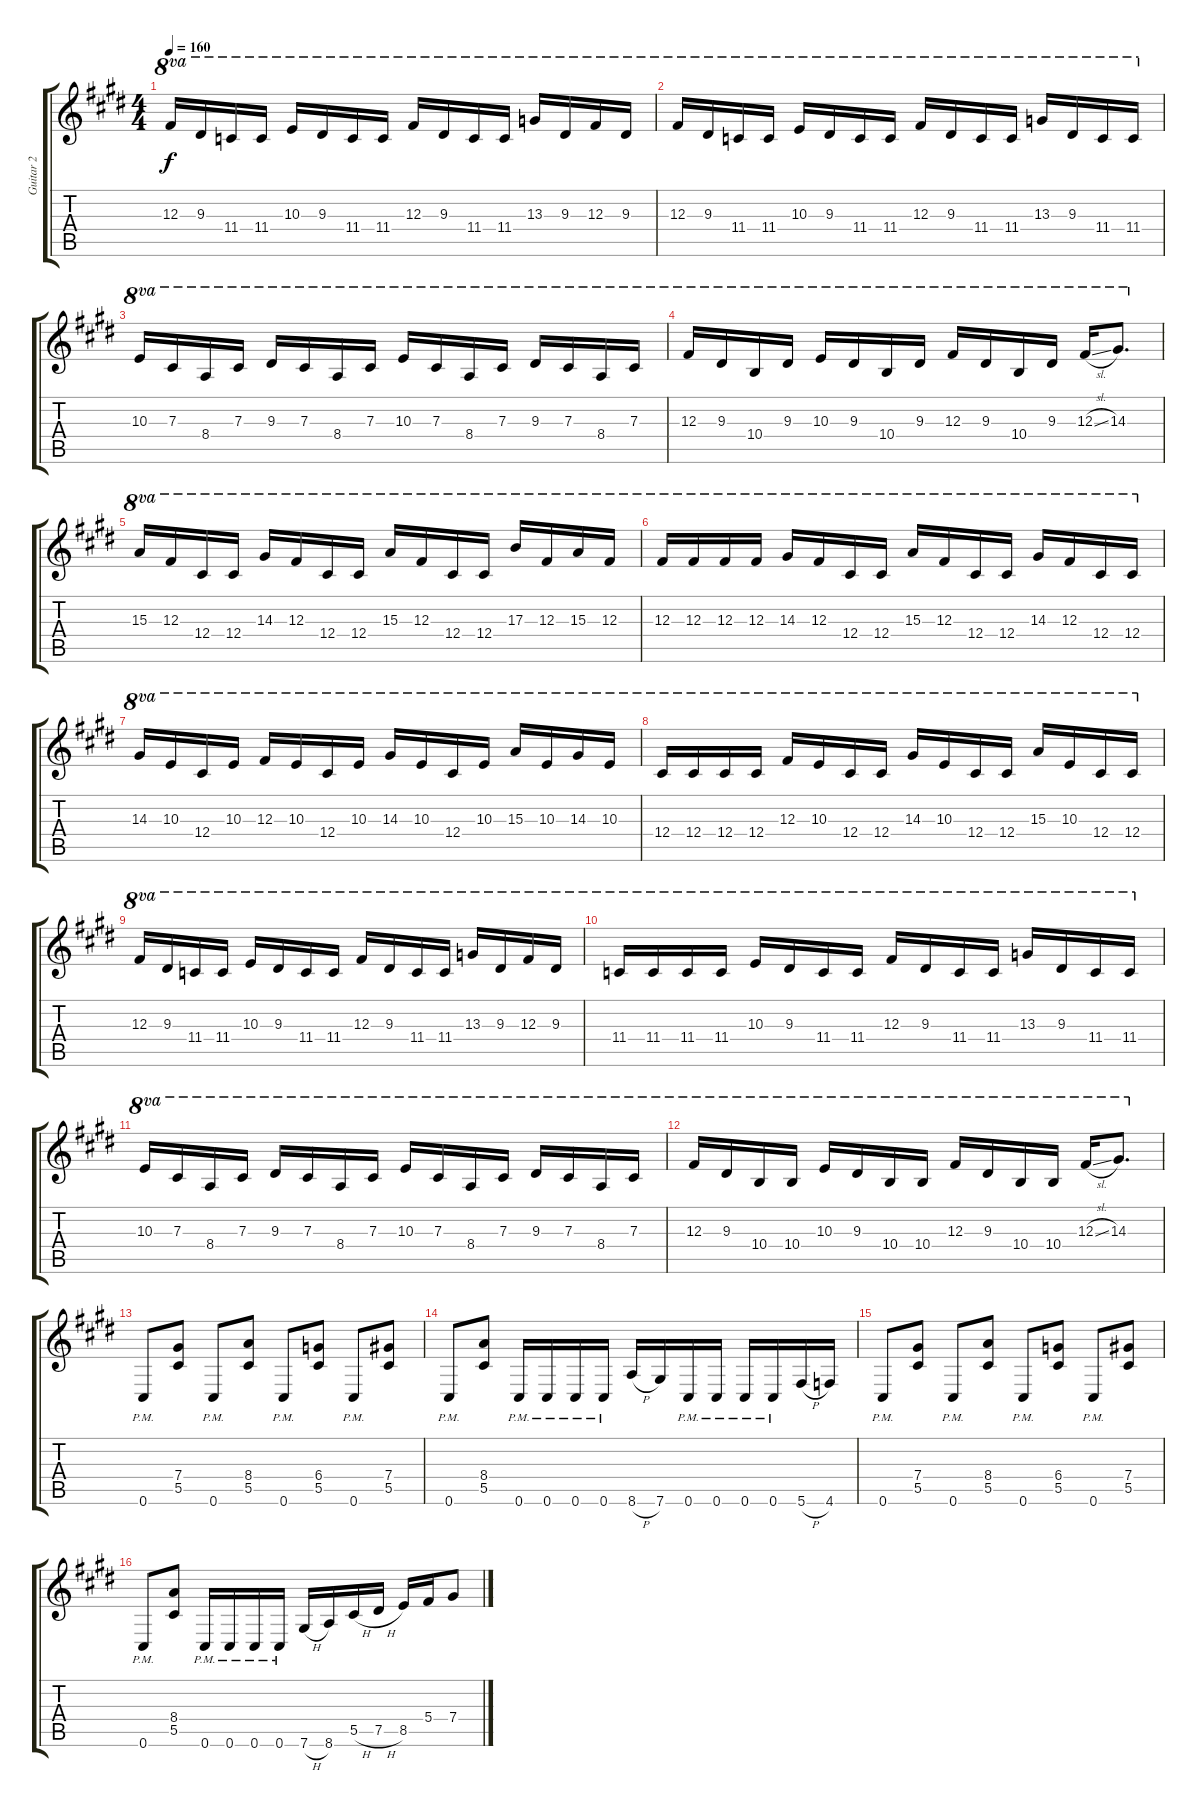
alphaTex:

\track ("Guitar 2" "Guitar 2") {instrument distortionguitar}
\staff {score tabs}
\tuning (Eb4 Bb3 Gb3 Db3 Ab2 Db2) {hide}
\ts (4 4)
\tempo 160
\clef g2
\ks e
12.3.16{ot 8va dy f} 9.3.16{ot 8va} 11.4.16{ot 8va} 11.4.16{ot 8va} 10.3.16{ot 8va} 9.3.16{ot 8va} 11.4.16{ot 8va} 11.4.16{ot 8va} 12.3.16{ot 8va} 9.3.16{ot 8va} 11.4.16{ot 8va} 11.4.16{ot 8va} 13.3.16{ot 8va} 9.3.16{ot 8va} 12.3.16{ot 8va} 9.3.16{ot 8va} |
12.3.16{ot 8va} 9.3.16{ot 8va} 11.4.16{ot 8va} 11.4.16{ot 8va} 10.3.16{ot 8va} 9.3.16{ot 8va} 11.4.16{ot 8va} 11.4.16{ot 8va} 12.3.16{ot 8va} 9.3.16{ot 8va} 11.4.16{ot 8va} 11.4.16{ot 8va} 13.3.16{ot 8va} 9.3.16{ot 8va} 11.4.16{ot 8va} 11.4.16{ot 8va} |
10.3.16{ot 8va} 7.3.16{ot 8va} 8.4.16{ot 8va} 7.3.16{ot 8va} 9.3.16{ot 8va} 7.3.16{ot 8va} 8.4.16{ot 8va} 7.3.16{ot 8va} 10.3.16{ot 8va} 7.3.16{ot 8va} 8.4.16{ot 8va} 7.3.16{ot 8va} 9.3.16{ot 8va} 7.3.16{ot 8va} 8.4.16{ot 8va} 7.3.16{ot 8va} |
12.3.16{ot 8va} 9.3.16{ot 8va} 10.4.16{ot 8va} 9.3.16{ot 8va} 10.3.16{ot 8va} 9.3.16{ot 8va} 10.4.16{ot 8va} 9.3.16{ot 8va} 12.3.16{ot 8va} 9.3.16{ot 8va} 10.4.16{ot 8va} 9.3.16{ot 8va} 12.3{sl}.16{ot 8va} 14.3.8{d ot 8va} |
15.3.16{ot 8va} 12.3.16{ot 8va} 12.4.16{ot 8va} 12.4.16{ot 8va} 14.3.16{ot 8va} 12.3.16{ot 8va} 12.4.16{ot 8va} 12.4.16{ot 8va} 15.3.16{ot 8va} 12.3.16{ot 8va} 12.4.16{ot 8va} 12.4.16{ot 8va} 17.3.16{ot 8va} 12.3.16{ot 8va} 15.3.16{ot 8va} 12.3.16{ot 8va} |
12.3.16{ot 8va} 12.3.16{ot 8va} 12.3.16{ot 8va} 12.3.16{ot 8va} 14.3.16{ot 8va} 12.3.16{ot 8va} 12.4.16{ot 8va} 12.4.16{ot 8va} 15.3.16{ot 8va} 12.3.16{ot 8va} 12.4.16{ot 8va} 12.4.16{ot 8va} 14.3.16{ot 8va} 12.3.16{ot 8va} 12.4.16{ot 8va} 12.4.16{ot 8va} |
14.3.16{ot 8va} 10.3.16{ot 8va} 12.4.16{ot 8va} 10.3.16{ot 8va} 12.3.16{ot 8va} 10.3.16{ot 8va} 12.4.16{ot 8va} 10.3.16{ot 8va} 14.3.16{ot 8va} 10.3.16{ot 8va} 12.4.16{ot 8va} 10.3.16{ot 8va} 15.3.16{ot 8va} 10.3.16{ot 8va} 14.3.16{ot 8va} 10.3.16{ot 8va} |
12.4.16{ot 8va} 12.4.16{ot 8va} 12.4.16{ot 8va} 12.4.16{ot 8va} 12.3.16{ot 8va} 10.3.16{ot 8va} 12.4.16{ot 8va} 12.4.16{ot 8va} 14.3.16{ot 8va} 10.3.16{ot 8va} 12.4.16{ot 8va} 12.4.16{ot 8va} 15.3.16{ot 8va} 10.3.16{ot 8va} 12.4.16{ot 8va} 12.4.16{ot 8va} |
12.3.16{ot 8va} 9.3.16{ot 8va} 11.4.16{ot 8va} 11.4.16{ot 8va} 10.3.16{ot 8va} 9.3.16{ot 8va} 11.4.16{ot 8va} 11.4.16{ot 8va} 12.3.16{ot 8va} 9.3.16{ot 8va} 11.4.16{ot 8va} 11.4.16{ot 8va} 13.3.16{ot 8va} 9.3.16{ot 8va} 12.3.16{ot 8va} 9.3.16{ot 8va} |
11.4.16{ot 8va} 11.4.16{ot 8va} 11.4.16{ot 8va} 11.4.16{ot 8va} 10.3.16{ot 8va} 9.3.16{ot 8va} 11.4.16{ot 8va} 11.4.16{ot 8va} 12.3.16{ot 8va} 9.3.16{ot 8va} 11.4.16{ot 8va} 11.4.16{ot 8va} 13.3.16{ot 8va} 9.3.16{ot 8va} 11.4.16{ot 8va} 11.4.16{ot 8va} |
10.3.16{ot 8va} 7.3.16{ot 8va} 8.4.16{ot 8va} 7.3.16{ot 8va} 9.3.16{ot 8va} 7.3.16{ot 8va} 8.4.16{ot 8va} 7.3.16{ot 8va} 10.3.16{ot 8va} 7.3.16{ot 8va} 8.4.16{ot 8va} 7.3.16{ot 8va} 9.3.16{ot 8va} 7.3.16{ot 8va} 8.4.16{ot 8va} 7.3.16{ot 8va} |
12.3.16{ot 8va} 9.3.16{ot 8va} 10.4.16{ot 8va} 10.4.16{ot 8va} 10.3.16{ot 8va} 9.3.16{ot 8va} 10.4.16{ot 8va} 10.4.16{ot 8va} 12.3.16{ot 8va} 9.3.16{ot 8va} 10.4.16{ot 8va} 10.4.16{ot 8va} 12.3{sl}.16{ot 8va} 14.3.8{d ot 8va} |
0.6{pm}.8 (7.4 5.5).8 0.6{pm}.8 (8.4 5.5).8 0.6{pm}.8 (6.4 5.5).8 0.6{pm}.8 (7.4 5.5).8 |
0.6{pm}.8 (8.4 5.5).8 0.6{pm}.16 0.6{pm}.16 0.6{pm}.16 0.6{pm}.16 8.6{h}.16 7.6.16 0.6{pm}.16 0.6{pm}.16 0.6{pm}.16 0.6{pm}.16 5.6{h}.16 4.6.16 |
0.6{pm}.8 (7.4 5.5).8 0.6{pm}.8 (8.4 5.5).8 0.6{pm}.8 (6.4 5.5).8 0.6{pm}.8 (7.4 5.5).8 |
0.6{pm}.8 (8.4 5.5).8 0.6{pm}.16 0.6{pm}.16 0.6{pm}.16 0.6{pm}.16 7.6{h}.16 8.6.16 5.5{h}.16 7.5{h}.16 8.5.16 5.4.16 7.4.8
